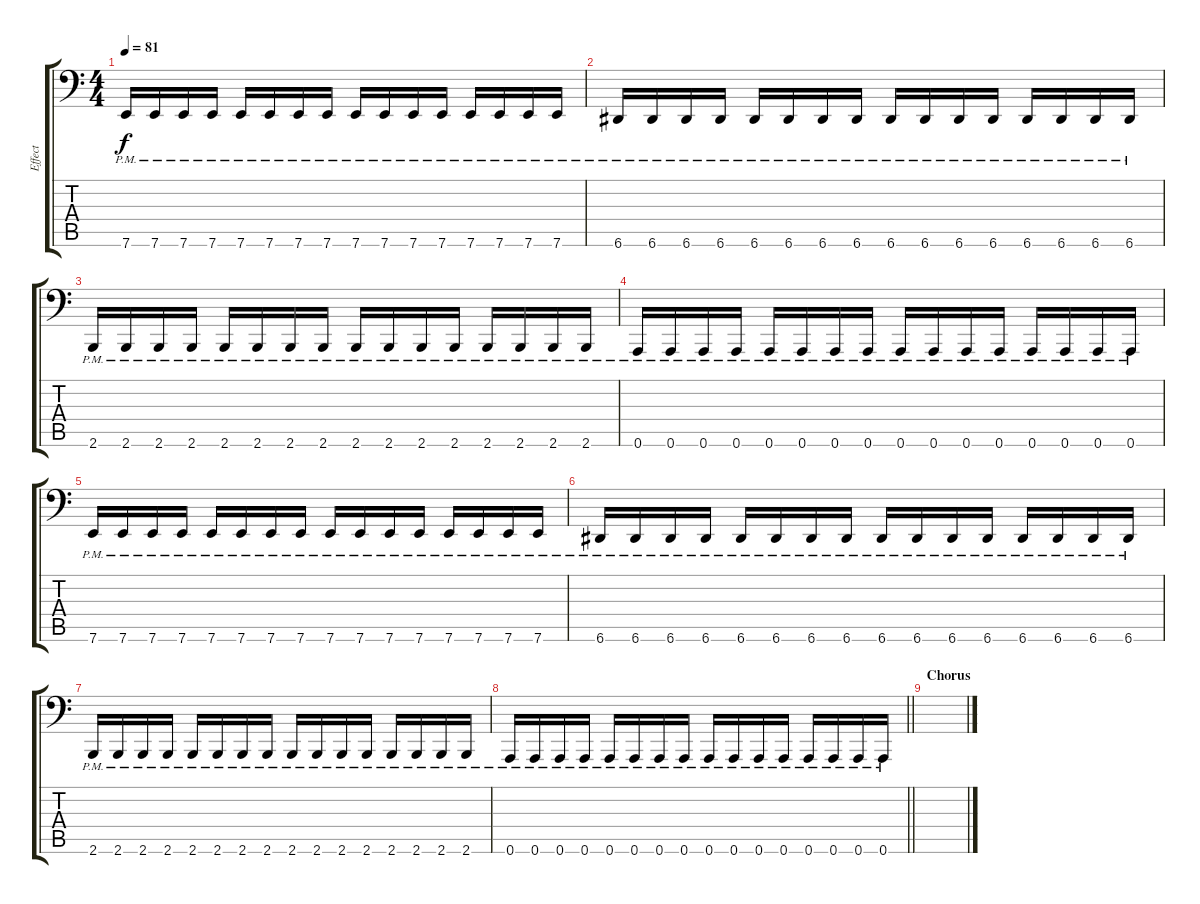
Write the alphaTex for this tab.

\track ("Effect" "Effect") {instrument lead2sawtooth}
\staff {score tabs}
\tuning (E4 B3 G3 D3 A2 A1) {hide}
\ts (4 4)
\tempo 81
\clef f4
\ks c
7.6{pm}.16{dy f} 7.6{pm}.16 7.6{pm}.16 7.6{pm}.16 7.6{pm}.16 7.6{pm}.16 7.6{pm}.16 7.6{pm}.16 7.6{pm}.16 7.6{pm}.16 7.6{pm}.16 7.6{pm}.16 7.6{pm}.16 7.6{pm}.16 7.6{pm}.16 7.6{pm}.16 |
6.6{pm}.16 6.6{pm}.16 6.6{pm}.16 6.6{pm}.16 6.6{pm}.16 6.6{pm}.16 6.6{pm}.16 6.6{pm}.16 6.6{pm}.16 6.6{pm}.16 6.6{pm}.16 6.6{pm}.16 6.6{pm}.16 6.6{pm}.16 6.6{pm}.16 6.6{pm}.16 |
2.6{pm}.16 2.6{pm}.16 2.6{pm}.16 2.6{pm}.16 2.6{pm}.16 2.6{pm}.16 2.6{pm}.16 2.6{pm}.16 2.6{pm}.16 2.6{pm}.16 2.6{pm}.16 2.6{pm}.16 2.6{pm}.16 2.6{pm}.16 2.6{pm}.16 2.6{pm}.16 |
0.6{pm}.16 0.6{pm}.16 0.6{pm}.16 0.6{pm}.16 0.6{pm}.16 0.6{pm}.16 0.6{pm}.16 0.6{pm}.16 0.6{pm}.16 0.6{pm}.16 0.6{pm}.16 0.6{pm}.16 0.6{pm}.16 0.6{pm}.16 0.6{pm}.16 0.6{pm}.16 |
7.6{pm}.16 7.6{pm}.16 7.6{pm}.16 7.6{pm}.16 7.6{pm}.16 7.6{pm}.16 7.6{pm}.16 7.6{pm}.16 7.6{pm}.16 7.6{pm}.16 7.6{pm}.16 7.6{pm}.16 7.6{pm}.16 7.6{pm}.16 7.6{pm}.16 7.6{pm}.16 |
6.6{pm}.16 6.6{pm}.16 6.6{pm}.16 6.6{pm}.16 6.6{pm}.16 6.6{pm}.16 6.6{pm}.16 6.6{pm}.16 6.6{pm}.16 6.6{pm}.16 6.6{pm}.16 6.6{pm}.16 6.6{pm}.16 6.6{pm}.16 6.6{pm}.16 6.6{pm}.16 |
2.6{pm}.16 2.6{pm}.16 2.6{pm}.16 2.6{pm}.16 2.6{pm}.16 2.6{pm}.16 2.6{pm}.16 2.6{pm}.16 2.6{pm}.16 2.6{pm}.16 2.6{pm}.16 2.6{pm}.16 2.6{pm}.16 2.6{pm}.16 2.6{pm}.16 2.6{pm}.16 |
\barLineRight lightlight
0.6{pm}.16 0.6{pm}.16 0.6{pm}.16 0.6{pm}.16 0.6{pm}.16 0.6{pm}.16 0.6{pm}.16 0.6{pm}.16 0.6{pm}.16 0.6{pm}.16 0.6{pm}.16 0.6{pm}.16 0.6{pm}.16 0.6{pm}.16 0.6{pm}.16 0.6{pm}.16 |
\section ("" "Chorus")
